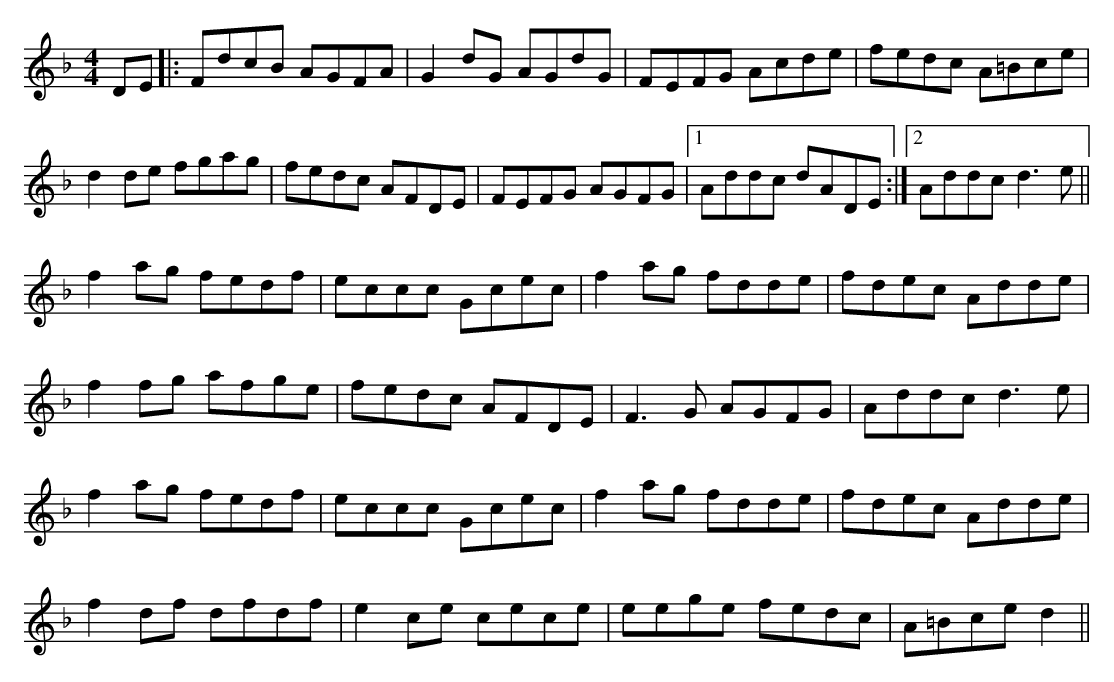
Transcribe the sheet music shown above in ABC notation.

X:1
M:4/4
K:Dmin
DE|:FdcB AGFA|G2dG AGdG|FEFG Acde|fedc A=Bce|
d2de fgag|fedc AFDE|FEFG AGFG|1 Addc dADE:|2 Addc d3e||
f2ag fedf|eccc Gcec|f2ag fdde|fdec Adde|
f2fg afge|fedc AFDE|F3G AGFG|Addc d3e|
f2ag fedf|eccc Gcec|f2ag fdde|fdec Adde|
f2df dfdf|e2ce cece|eege fedc|A=Bce d2||
